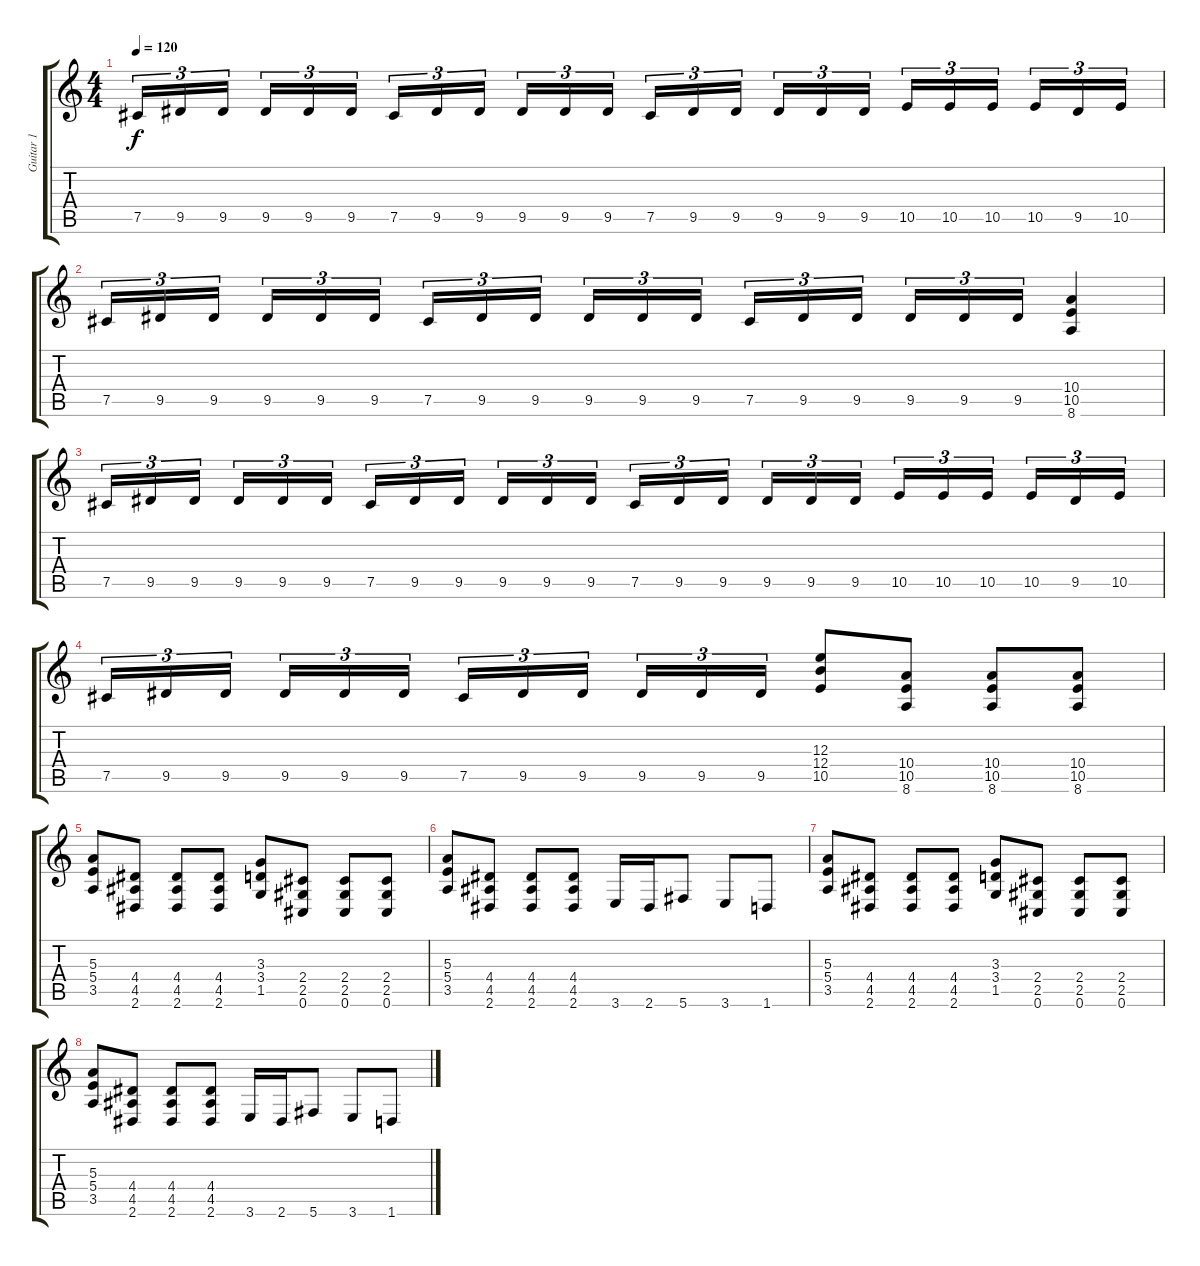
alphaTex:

\track ("Guitar 1" "Guitar 1") {instrument distortionguitar}
\staff {score tabs}
\tuning (Db4 Ab3 E3 B2 Gb2 Db2) {hide}
\ts (4 4)
\tempo 120
\clef g2
\ks c
7.5.16{tu (3 2) dy f} 9.5.16{tu (3 2)} 9.5.16{tu (3 2) beam splitsecondary} 9.5.16{tu (3 2)} 9.5.16{tu (3 2)} 9.5.16{tu (3 2)} 7.5.16{tu (3 2)} 9.5.16{tu (3 2)} 9.5.16{tu (3 2) beam splitsecondary} 9.5.16{tu (3 2)} 9.5.16{tu (3 2)} 9.5.16{tu (3 2)} 7.5.16{tu (3 2)} 9.5.16{tu (3 2)} 9.5.16{tu (3 2) beam splitsecondary} 9.5.16{tu (3 2)} 9.5.16{tu (3 2)} 9.5.16{tu (3 2)} 10.5.16{tu (3 2)} 10.5.16{tu (3 2)} 10.5.16{tu (3 2) beam splitsecondary} 10.5.16{tu (3 2)} 9.5.16{tu (3 2)} 10.5.16{tu (3 2)} |
7.5.16{tu (3 2)} 9.5.16{tu (3 2)} 9.5.16{tu (3 2) beam splitsecondary} 9.5.16{tu (3 2)} 9.5.16{tu (3 2)} 9.5.16{tu (3 2)} 7.5.16{tu (3 2)} 9.5.16{tu (3 2)} 9.5.16{tu (3 2) beam splitsecondary} 9.5.16{tu (3 2)} 9.5.16{tu (3 2)} 9.5.16{tu (3 2)} 7.5.16{tu (3 2)} 9.5.16{tu (3 2)} 9.5.16{tu (3 2) beam splitsecondary} 9.5.16{tu (3 2)} 9.5.16{tu (3 2)} 9.5.16{tu (3 2)} (10.4 10.5 8.6).4 |
7.5.16{tu (3 2)} 9.5.16{tu (3 2)} 9.5.16{tu (3 2) beam splitsecondary} 9.5.16{tu (3 2)} 9.5.16{tu (3 2)} 9.5.16{tu (3 2)} 7.5.16{tu (3 2)} 9.5.16{tu (3 2)} 9.5.16{tu (3 2) beam splitsecondary} 9.5.16{tu (3 2)} 9.5.16{tu (3 2)} 9.5.16{tu (3 2)} 7.5.16{tu (3 2)} 9.5.16{tu (3 2)} 9.5.16{tu (3 2) beam splitsecondary} 9.5.16{tu (3 2)} 9.5.16{tu (3 2)} 9.5.16{tu (3 2)} 10.5.16{tu (3 2)} 10.5.16{tu (3 2)} 10.5.16{tu (3 2) beam splitsecondary} 10.5.16{tu (3 2)} 9.5.16{tu (3 2)} 10.5.16{tu (3 2)} |
7.5.16{tu (3 2)} 9.5.16{tu (3 2)} 9.5.16{tu (3 2) beam splitsecondary} 9.5.16{tu (3 2)} 9.5.16{tu (3 2)} 9.5.16{tu (3 2)} 7.5.16{tu (3 2)} 9.5.16{tu (3 2)} 9.5.16{tu (3 2) beam splitsecondary} 9.5.16{tu (3 2)} 9.5.16{tu (3 2)} 9.5.16{tu (3 2)} (12.3 12.4 10.5).8 (10.4 10.5 8.6).8 (10.4 10.5 8.6).8 (10.4 10.5 8.6).8 |
(5.3 5.4 3.5).8 (4.4 4.5 2.6).8 (4.4 4.5 2.6).8 (4.4 4.5 2.6).8 (3.3 3.4 1.5).8 (2.4 2.5 0.6).8 (2.4 2.5 0.6).8 (2.4 2.5 0.6).8 |
(5.3 5.4 3.5).8 (4.4 4.5 2.6).8 (4.4 4.5 2.6).8 (4.4 4.5 2.6).8 3.6.16 2.6.16 5.6.8 3.6.8 1.6.8 |
(5.3 5.4 3.5).8 (4.4 4.5 2.6).8 (4.4 4.5 2.6).8 (4.4 4.5 2.6).8 (3.3 3.4 1.5).8 (2.4 2.5 0.6).8 (2.4 2.5 0.6).8 (2.4 2.5 0.6).8 |
(5.3 5.4 3.5).8 (4.4 4.5 2.6).8 (4.4 4.5 2.6).8 (4.4 4.5 2.6).8 3.6.16 2.6.16 5.6.8 3.6.8 1.6.8
